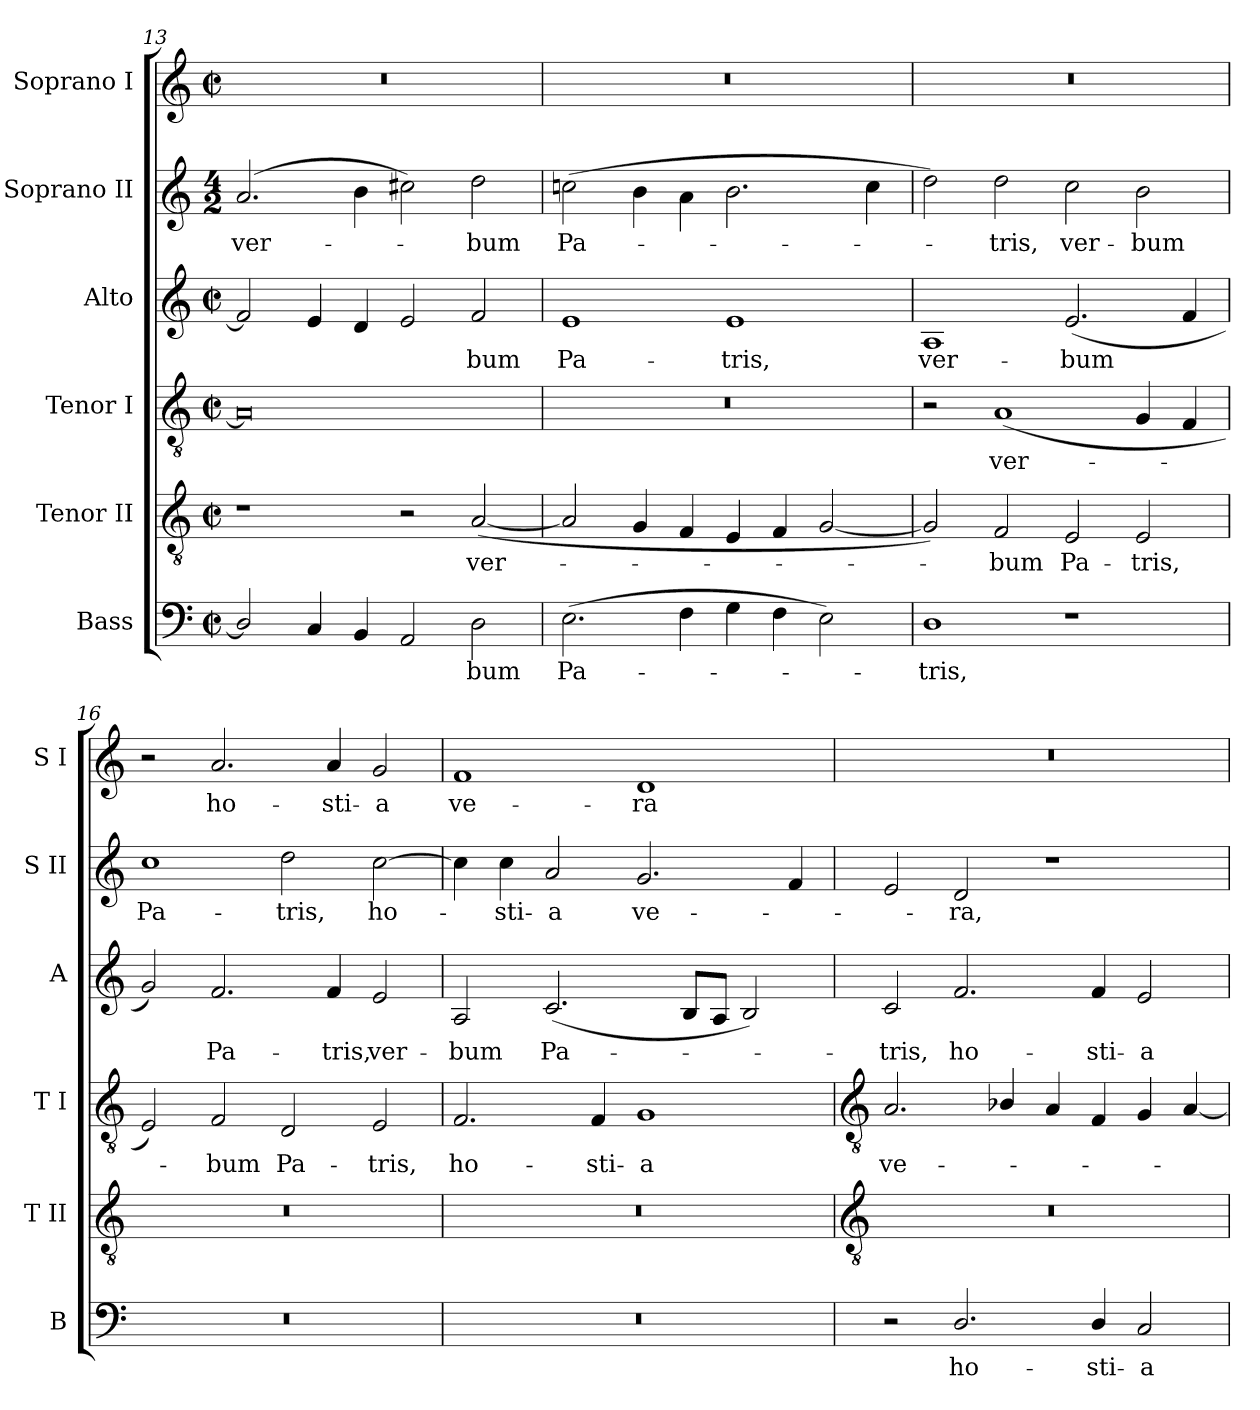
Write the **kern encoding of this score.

**kern	**text	**kern	**text	**kern	**text	**kern	**text	**kern	**text	**kern	**text
*part6	*part6	*part5	*part5	*part4	*part4	*part3	*part3	*part2	*part2	*part1	*part1
*staff6	*staff6	*staff5	*staff5	*staff4	*staff4	*staff3	*staff3	*staff2	*staff2	*staff1	*staff1
*I"Bass	*	*I"Tenor II	*	*I"Tenor I	*	*I"Alto	*	*I"Soprano II	*	*I"Soprano I	*
*I'B	*	*I'T II	*	*I'T I	*	*I'A	*	*I'S II	*	*I'S I	*
!!LO:LB:g=z
*clefF4	*	*clefGv2	*	*clefGv2	*	*clefG2	*	*clefG2	*	*clefG2	*
*k[]	*	*k[]	*	*k[]	*	*k[]	*	*k[]	*	*k[]	*
*C:	*	*C:	*	*C:	*	*C:	*	*C:	*	*C:	*
*M4/2	*	*M4/2	*	*M4/2	*	*M4/2	*	*M4/2	*	*M4/2	*
*met(c|)	*	*met(c|)	*	*met(c|)	*	*met(c|)	*	*	*	*met(c|)	*
=13	=13	=13	=13	=13	=13	=13	=13	=13	=13	=13	=13
!	!	!	!	!	!	!	!	!	!LO:LY:b	!	!
2D/]	.	1r	.	0A]	.	2f]	.	(>2.a	ver-	0r	.
4C	.	.	.	.	.	4e	.	.	.	.	.
4BB	.	.	.	.	.	4d	.	4b	.	.	.
2AA	.	2r	.	.	.	2e	.	2cc#X)	.	.	.
!	!LO:LY:b	!	!LO:LY:b	!	!	!	!LO:LY:b	!	!LO:LY:b	!	!
2D	bum	(<[2A	ver-	.	.	2f	bum	2dd	bum	.	.
=14	=14	=14	=14	=14	=14	=14	=14	=14	=14	=14	=14
!	!LO:LY:b	!	!	!	!	!	!LO:LY:b	!	!LO:LY:b	!	!
(>2.E	Pa-	2A]	.	0r	.	1e	Pa-	(>2ccn	Pa-	0r	.
.	.	4G	.	.	.	.	.	4b	.	.	.
4F	.	4F	.	.	.	.	.	4a\	.	.	.
!	!	!	!	!	!	!	!LO:LY:b	!	!	!	!
4G	.	4E	.	.	.	1e	-tris,	2.b	.	.	.
4F	.	4F	.	.	.	.	.	.	.	.	.
2E)	.	[2G	.	.	.	.	.	.	.	.	.
.	.	.	.	.	.	.	.	4cc	.	.	.
=15	=15	=15	=15	=15	=15	=15	=15	=15	=15	=15	=15
!	!LO:LY:b	!	!	!	!	!	!LO:LY:b	!	!	!	!
1D	tris,	2G])	.	2r	.	1A	ver-	2dd)	.	0r	.
!	!	!	!LO:LY:b	!	!LO:LY:b	!	!	!	!LO:LY:b	!	!
.	.	2F	bum	(<1A	ver-	.	.	2dd	tris,	.	.
!	!	!	!LO:LY:b	!	!	!	!LO:LY:b	!	!LO:LY:b	!	!
1r	.	2E	Pa-	.	.	(<2.e	-bum	2cc	ver-	.	.
!	!	!	!LO:LY:b	!	!	!	!	!	!LO:LY:b	!	!
.	.	2E	-tris,	4G	.	.	.	2b	-bum	.	.
.	.	.	.	4F	.	4f	.	.	.	.	.
=16	=16	=16	=16	=16	=16	=16	=16	=16	=16	=16	=16
!	!	!	!	!	!	!	!	!	!LO:LY:b	!	!
0r	.	0r	.	2E)	.	2g)	.	1cc	Pa-	2r	.
!	!	!	!	!	!LO:LY:b	!	!LO:LY:b	!	!	!	!LO:LY:b
.	.	.	.	2F	bum	2.f	Pa-	.	.	2.a	ho-
!	!	!	!	!	!LO:LY:b	!	!	!	!LO:LY:b	!	!
.	.	.	.	2D	Pa-	.	.	2dd	-tris,	.	.
!	!	!	!	!	!	!	!LO:LY:b	!	!	!	!LO:LY:b
.	.	.	.	.	.	4f	-tris,	.	.	4a	-sti-
!	!	!	!	!	!LO:LY:b	!	!LO:LY:b	!	!LO:LY:b	!	!LO:LY:b
.	.	.	.	2E	-tris,	2e	ver-	[2cc	ho-	2g	-a
=17	=17	=17	=17	=17	=17	=17	=17	=17	=17	=17	=17
!	!	!	!	!	!LO:LY:b	!	!LO:LY:b	!	!	!	!LO:LY:b
0r	.	0r	.	2.F	ho-	2A	-bum	4cc]	.	1f	ve-
!	!	!	!	!	!	!	!	!	!LO:LY:b	!	!
.	.	.	.	.	.	.	.	4cc	sti-	.	.
!	!	!	!	!	!	!	!LO:LY:b	!	!LO:LY:b	!	!
.	.	.	.	.	.	(<2.c	Pa-	2a	-a	.	.
!	!	!	!	!	!LO:LY:b	!	!	!	!	!	!
.	.	.	.	4F	-sti-	.	.	.	.	.	.
!	!	!	!	!	!LO:LY:b	!	!	!	!LO:LY:b	!	!LO:LY:b
.	.	.	.	1G	-a	.	.	2.g	ve-	1d	-ra
.	.	.	.	.	.	8BL	.	.	.	.	.
.	.	.	.	.	.	8AJ	.	.	.	.	.
.	.	.	.	.	.	2B)	.	.	.	.	.
.	.	.	.	.	.	.	.	4f	.	.	.
!!LO:LB:g=z
=18	=18	=18	=18	=18	=18	=18	=18	=18	=18	=18	=18
*	*	*clefGv2	*	*clefGv2	*	*	*	*	*	*	*
!	!	!	!	!	!LO:LY:b	!	!LO:LY:b	!	!	!	!
2r	.	0r	.	2.A	ve-	2c	tris,	2e	.	0r	.
!	!LO:LY:b	!	!	!	!	!	!LO:LY:b	!	!LO:LY:b	!	!
2.D/	ho-	.	.	.	.	2.f	ho-	2d	ra,	.	.
.	.	.	.	4B-X/	.	.	.	.	.	.	.
.	.	.	.	4A	.	.	.	1r	.	.	.
!	!LO:LY:b	!	!	!	!	!	!LO:LY:b	!	!	!	!
4D/	-sti-	.	.	4F	.	4f	-sti-	.	.	.	.
!	!LO:LY:b	!	!	!	!	!	!LO:LY:b	!	!	!	!
2C	-a	.	.	4G	.	2e	-a	.	.	.	.
.	.	.	.	[4A	.	.	.	.	.	.	.
=	=	=	=	=	=	=	=	=	=	=	=
*-	*-	*-	*-	*-	*-	*-	*-	*-	*-	*-	*-
